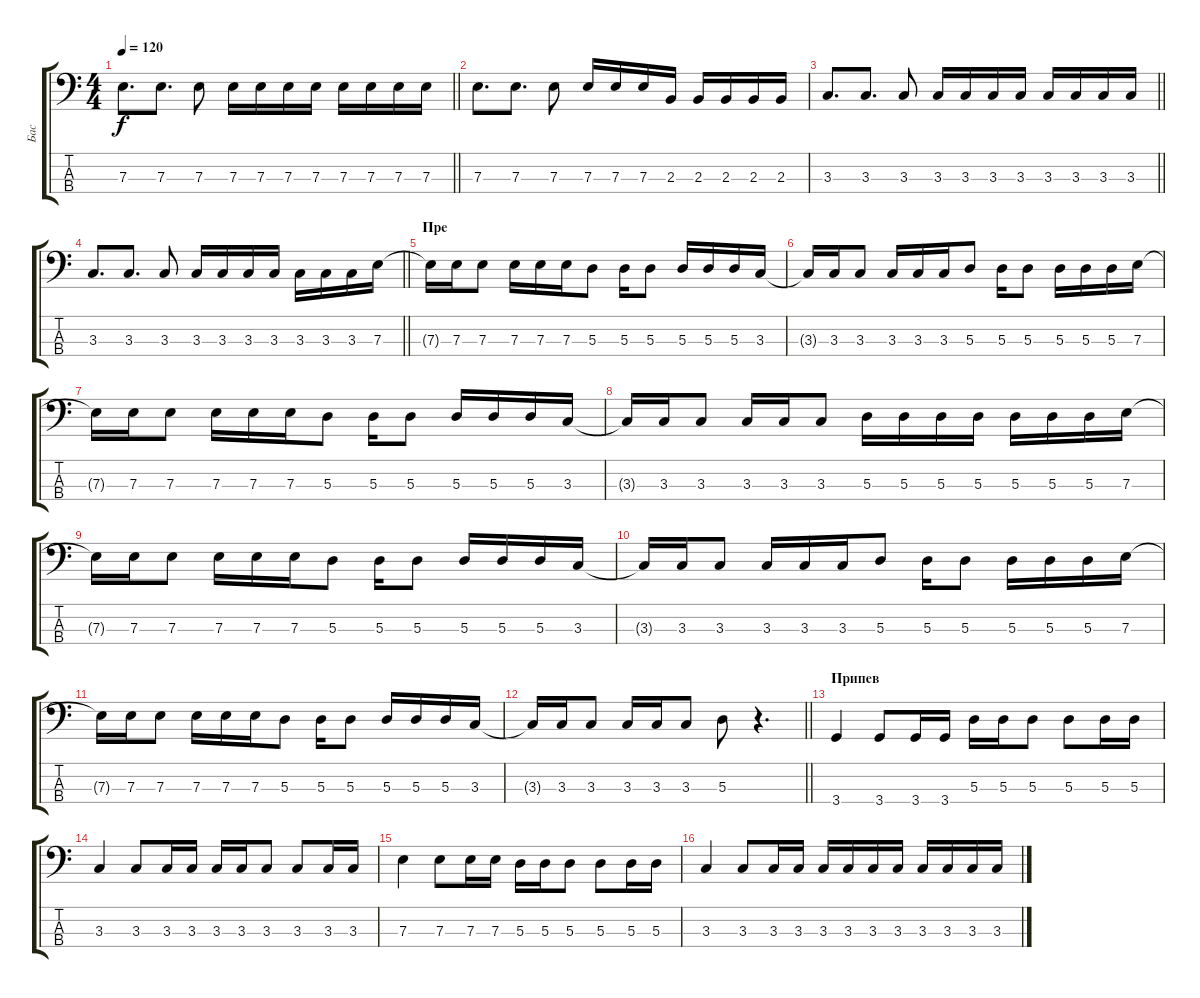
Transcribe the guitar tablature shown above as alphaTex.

\track ("Бас" "Бас") {instrument electricbassfinger}
\staff {score tabs}
\tuning (G2 D2 A1 E1) {hide}
\ts (4 4)
\tempo 120
\clef f4
\barLineRight lightlight
\ks c
7.3.8{d dy f} 7.3.8{d} 7.3.8 7.3.16 7.3.16 7.3.16 7.3.16 7.3.16 7.3.16 7.3.16 7.3.16 |
7.3.8{d} 7.3.8{d} 7.3.8 7.3.16 7.3.16 7.3.16 2.3.16 2.3.16 2.3.16 2.3.16 2.3.16 |
\barLineRight lightlight
3.3.8{d} 3.3.8{d} 3.3.8 3.3.16 3.3.16 3.3.16 3.3.16 3.3.16 3.3.16 3.3.16 3.3.16 |
\barLineRight lightlight
3.3.8{d} 3.3.8{d} 3.3.8 3.3.16 3.3.16 3.3.16 3.3.16 3.3.16 3.3.16 3.3.16 7.3.16 |
\section ("" "Пре")
7.3{t}.16 7.3.16 7.3.8 7.3.16 7.3.16 7.3.16 5.3.8 5.3.16 5.3.8 5.3.16 5.3.16 5.3.16 3.3.16 |
3.3{t}.16 3.3.16 3.3.8 3.3.16 3.3.16 3.3.16 5.3.8 5.3.16 5.3.8 5.3.16 5.3.16 5.3.16 7.3.16 |
7.3{t}.16 7.3.16 7.3.8 7.3.16 7.3.16 7.3.16 5.3.8 5.3.16 5.3.8 5.3.16 5.3.16 5.3.16 3.3.16 |
3.3{t}.16 3.3.16 3.3.8 3.3.16 3.3.16 3.3.8 5.3.16 5.3.16 5.3.16 5.3.16 5.3.16 5.3.16 5.3.16 7.3.16 |
7.3{t}.16 7.3.16 7.3.8 7.3.16 7.3.16 7.3.16 5.3.8 5.3.16 5.3.8 5.3.16 5.3.16 5.3.16 3.3.16 |
3.3{t}.16 3.3.16 3.3.8 3.3.16 3.3.16 3.3.16 5.3.8 5.3.16 5.3.8 5.3.16 5.3.16 5.3.16 7.3.16 |
7.3{t}.16 7.3.16 7.3.8 7.3.16 7.3.16 7.3.16 5.3.8 5.3.16 5.3.8 5.3.16 5.3.16 5.3.16 3.3.16 |
\barLineRight lightlight
3.3{t}.16 3.3.16 3.3.8 3.3.16 3.3.16 3.3.8 5.3.8 r.4{d} |
\section ("" "Припев")
3.4.4 3.4.8 3.4.16 3.4.16 5.3.16 5.3.16 5.3.8 5.3.8 5.3.16 5.3.16 |
3.3.4 3.3.8 3.3.16 3.3.16 3.3.16 3.3.16 3.3.8 3.3.8 3.3.16 3.3.16 |
7.3.4 7.3.8 7.3.16 7.3.16 5.3.16 5.3.16 5.3.8 5.3.8 5.3.16 5.3.16 |
3.3.4 3.3.8 3.3.16 3.3.16 3.3.16 3.3.16 3.3.16 3.3.16 3.3.16 3.3.16 3.3.16 3.3.16
